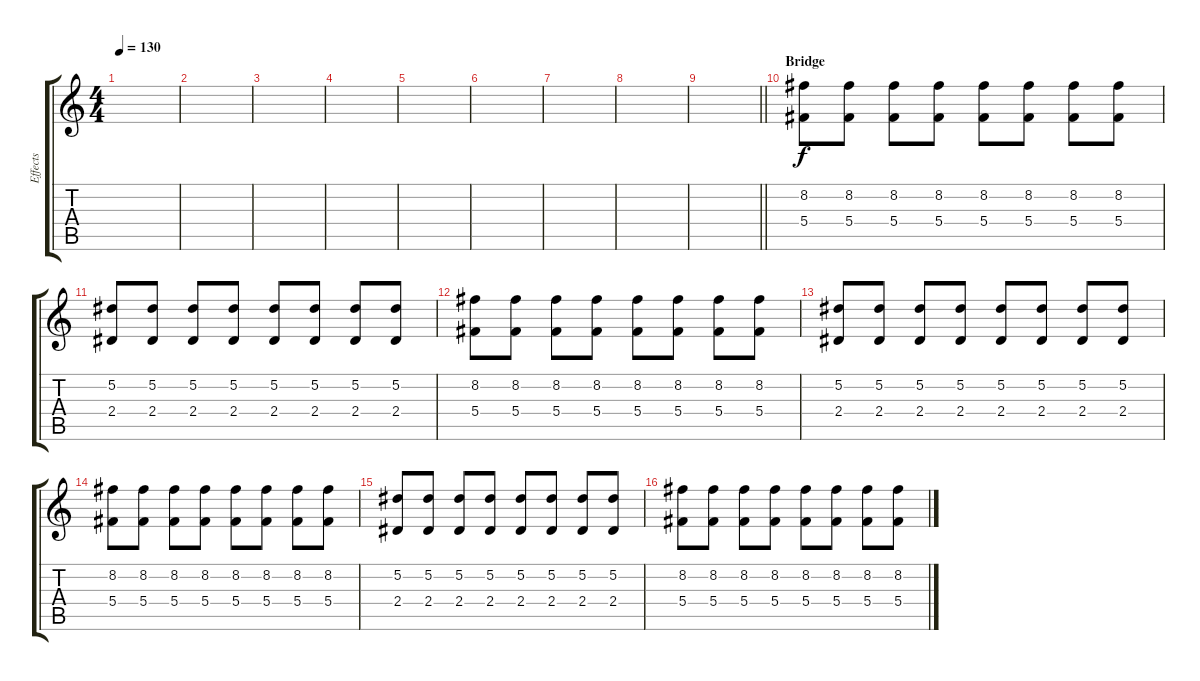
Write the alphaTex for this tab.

\track ("Effects" "Effects") {instrument distortionguitar}
\staff {score tabs}
\tuning (Eb4 Bb3 Gb3 Db3 Ab2 Db2) {hide}
\ts (4 4)
\tempo 130
\clef g2
\ks c
|
|
|
|
|
|
|
|
\barLineRight lightlight
|
\section ("" "Bridge")
(8.2 5.4).8 (8.2 5.4).8 (8.2 5.4).8 (8.2 5.4).8 (8.2 5.4).8 (8.2 5.4).8 (8.2 5.4).8 (8.2 5.4).8 |
(5.2 2.4).8 (5.2 2.4).8 (5.2 2.4).8 (5.2 2.4).8 (5.2 2.4).8 (5.2 2.4).8 (5.2 2.4).8 (5.2 2.4).8 |
(8.2 5.4).8 (8.2 5.4).8 (8.2 5.4).8 (8.2 5.4).8 (8.2 5.4).8 (8.2 5.4).8 (8.2 5.4).8 (8.2 5.4).8 |
(5.2 2.4).8 (5.2 2.4).8 (5.2 2.4).8 (5.2 2.4).8 (5.2 2.4).8 (5.2 2.4).8 (5.2 2.4).8 (5.2 2.4).8 |
(8.2 5.4).8 (8.2 5.4).8 (8.2 5.4).8 (8.2 5.4).8 (8.2 5.4).8 (8.2 5.4).8 (8.2 5.4).8 (8.2 5.4).8 |
(5.2 2.4).8 (5.2 2.4).8 (5.2 2.4).8 (5.2 2.4).8 (5.2 2.4).8 (5.2 2.4).8 (5.2 2.4).8 (5.2 2.4).8 |
(8.2 5.4).8 (8.2 5.4).8 (8.2 5.4).8 (8.2 5.4).8 (8.2 5.4).8 (8.2 5.4).8 (8.2 5.4).8 (8.2 5.4).8
